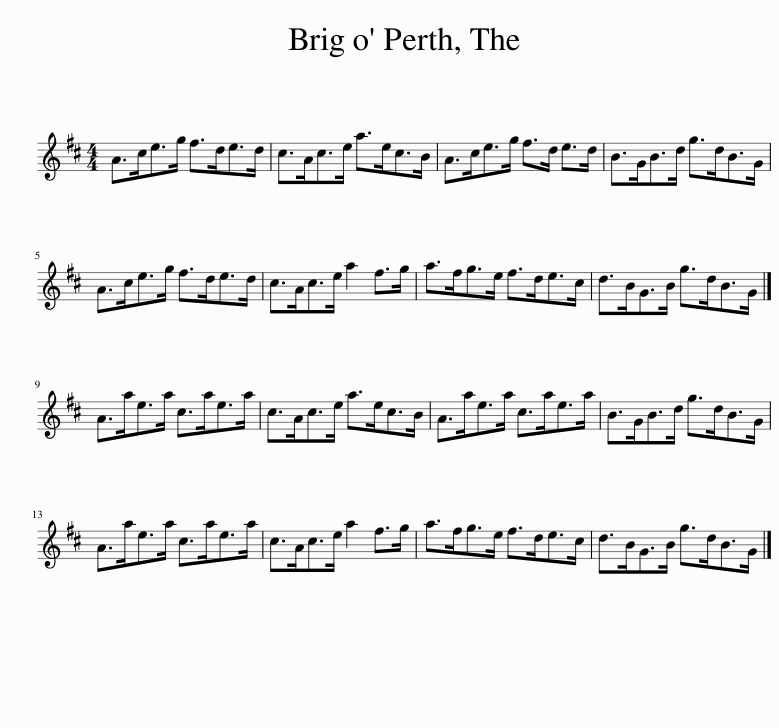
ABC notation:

X:1
L:1/8
M:4/4
I:linebreak $
K:D
V:1 treble
V:1
 A>ce>g f>de>d | c>Ac>e a>ec>B | A>ce>g f>d e>d | B>GB>d g>dB>G |$ A>ce>g f>de>d | %5
 c>Ac>e a2 f>g | a>fg>e f>de>c | d>BG>B g>dB>G |]$ A>ae>a c>ae>a | c>Ac>e a>ec>B | %10
 A>ae>a c>ae>a | B>GB>d g>dB>G |$ A>ae>a c>ae>a | c>Ac>e a2 f>g | a>fg>e f>de>c | %15
 d>BG>B g>dB>G |] %16
